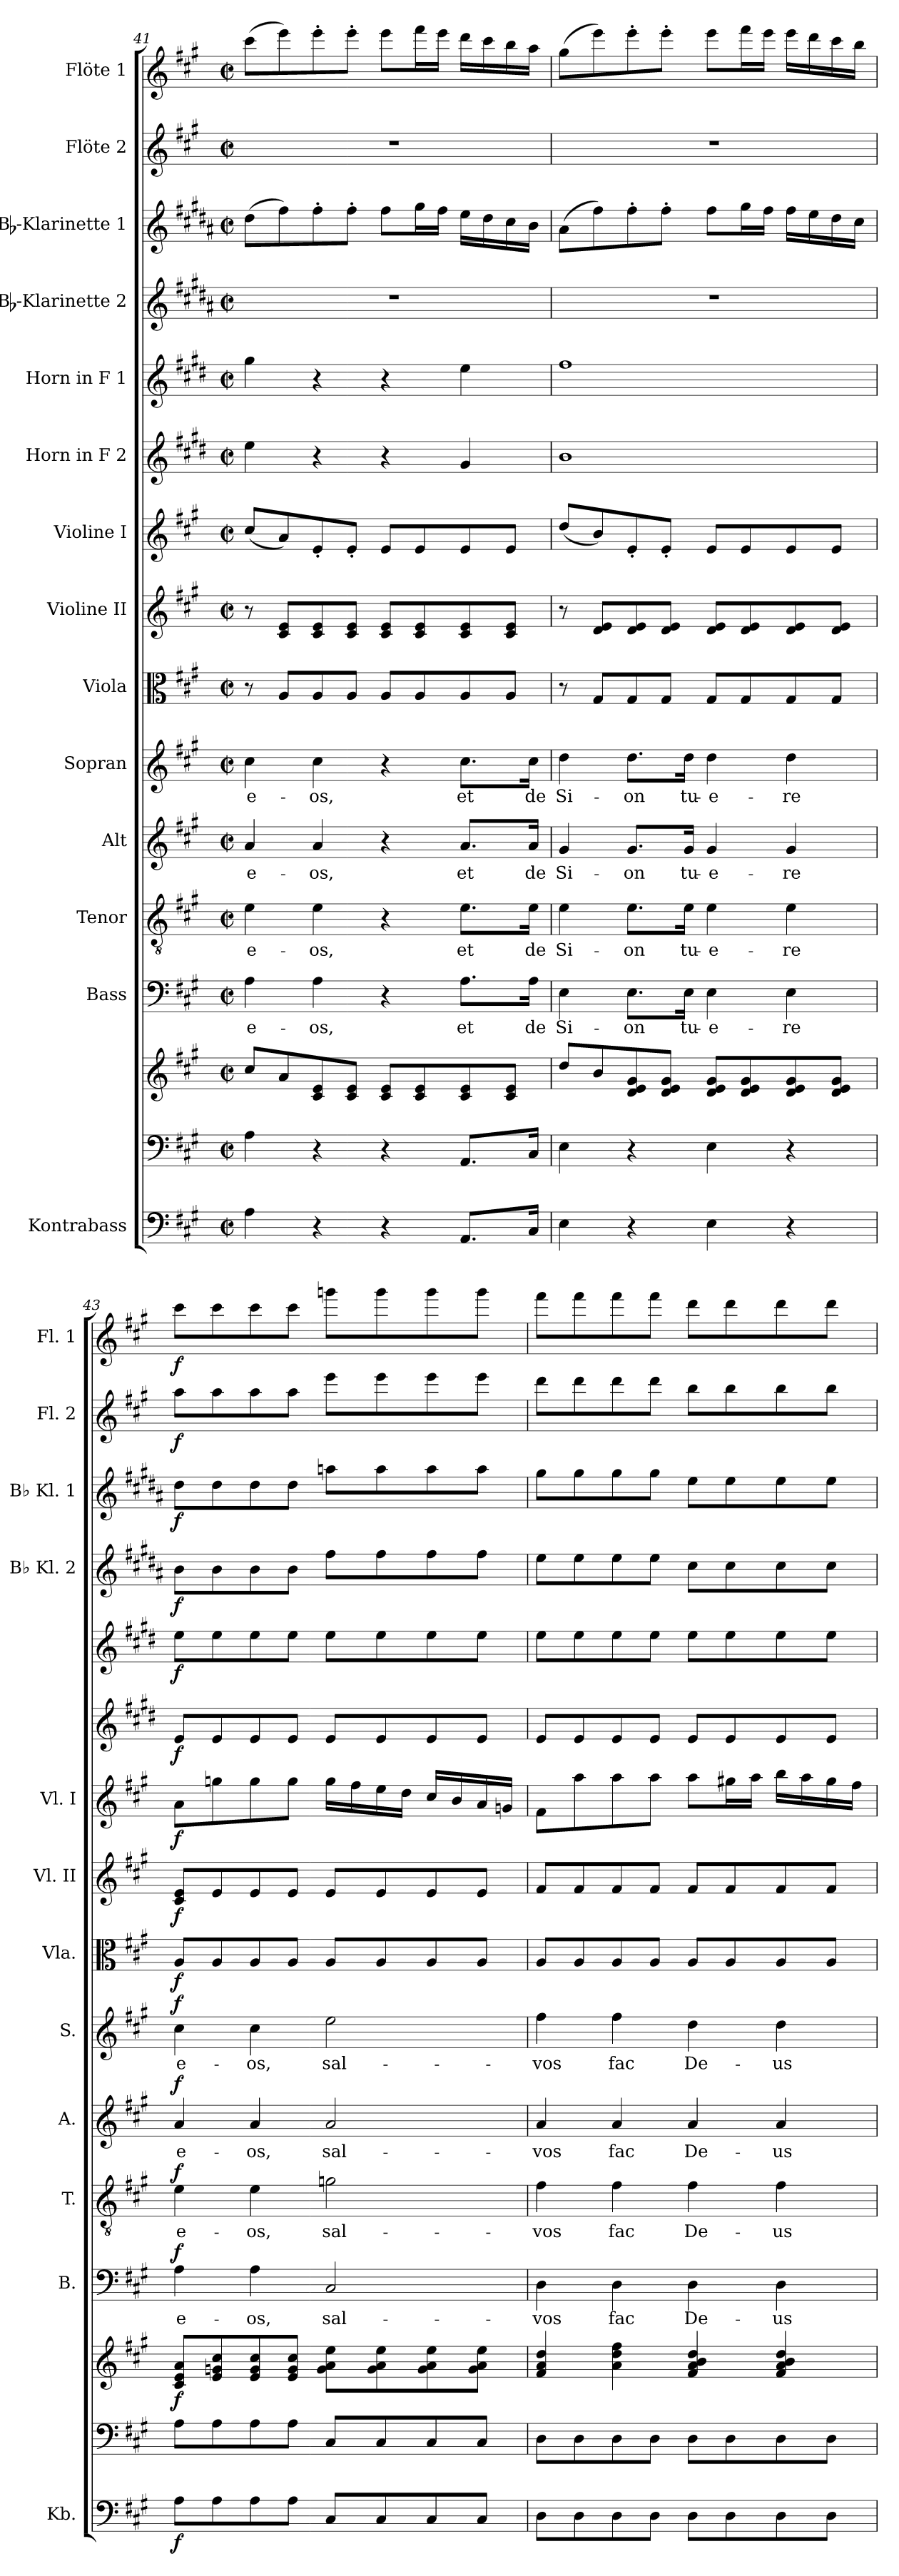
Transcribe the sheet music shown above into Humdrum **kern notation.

**kern	**dynam	**kern	**kern	**dynam	**kern	**text	**dynam	**kern	**text	**dynam	**kern	**text	**dynam	**kern	**text	**dynam	**kern	**dynam	**kern	**dynam	**kern	**dynam	**kern	**dynam	**kern	**dynam	**kern	**dynam	**kern	**dynam	**kern	**dynam	**kern	**dynam
*part15	*part15	*part14	*part14	*part14	*part13	*part13	*part13	*part12	*part12	*part12	*part11	*part11	*part11	*part10	*part10	*part10	*part9	*part9	*part8	*part8	*part7	*part7	*part6	*part6	*part5	*part5	*part4	*part4	*part3	*part3	*part2	*part2	*part1	*part1
*staff16	*staff16	*staff15	*staff14	*staff14/15	*staff13	*staff13	*staff13	*staff12	*staff12	*staff12	*staff11	*staff11	*staff11	*staff10	*staff10	*staff10	*staff9	*staff9	*staff8	*staff8	*staff7	*staff7	*staff6	*staff6	*staff5	*staff5	*staff4	*staff4	*staff3	*staff3	*staff2	*staff2	*staff1	*staff1
*I"Kontrabass	*	*	*	*	*I"Bass	*	*	*I"Tenor	*	*	*I"Alt	*	*	*I"Sopran	*	*	*I"Viola	*	*I"Violine II	*	*I"Violine I	*	*I"Horn in F 2	*	*I"Horn in F 1	*	*I"Bb-Klarinette 2	*	*I"Bb-Klarinette 1	*	*I"Flöte 2	*	*I"Flöte 1	*
*I'Kb.	*	*	*	*	*I'B.	*	*	*I'T.	*	*	*I'A.	*	*	*I'S.	*	*	*I'Vla.	*	*I'Vl. II	*	*I'Vl. I	*	*	*	*	*	*I'Bb Kl. 2	*	*I'Bb Kl. 1	*	*I'Fl. 2	*	*I'Fl. 1	*
*clefF4	*	*clefF4	*clefG2	*	*clefF4	*	*	*clefGv2	*	*	*clefG2	*	*	*clefG2	*	*	*clefC3	*	*clefG2	*	*clefG2	*	*clefG2	*	*clefG2	*	*clefG2	*	*clefG2	*	*clefG2	*	*clefG2	*
*ITrd7c12	*	*	*	*	*	*	*	*	*	*	*	*	*	*	*	*	*	*	*	*	*	*	*ITrd4c7	*	*ITrd4c7	*	*ITrd1c2	*	*ITrd1c2	*	*	*	*	*
*k[f#c#g#]	*	*k[f#c#g#]	*k[f#c#g#]	*	*k[f#c#g#]	*	*	*k[f#c#g#]	*	*	*k[f#c#g#]	*	*	*k[f#c#g#]	*	*	*k[f#c#g#]	*	*k[f#c#g#]	*	*k[f#c#g#]	*	*k[f#c#g#]	*	*k[f#c#g#]	*	*k[f#c#g#]	*	*k[f#c#g#]	*	*k[f#c#g#]	*	*k[f#c#g#]	*
*A:	*	*A:	*A:	*	*A:	*	*	*A:	*	*	*A:	*	*	*A:	*	*	*A:	*	*A:	*	*A:	*	*A:	*	*A:	*	*A:	*	*A:	*	*A:	*	*A:	*
*M2/2	*	*M2/2	*M2/2	*	*M2/2	*	*	*M2/2	*	*	*M2/2	*	*	*M2/2	*	*	*M2/2	*	*M2/2	*	*M2/2	*	*M2/2	*	*M2/2	*	*M2/2	*	*M2/2	*	*M2/2	*	*M2/2	*
*met(c|)	*	*met(c|)	*met(c|)	*	*met(c|)	*	*	*met(c|)	*	*	*met(c|)	*	*	*met(c|)	*	*	*met(c|)	*	*met(c|)	*	*met(c|)	*	*met(c|)	*	*met(c|)	*	*met(c|)	*	*met(c|)	*	*met(c|)	*	*met(c|)	*
=41	=41	=41	=41	=41	=41	=41	=41	=41	=41	=41	=41	=41	=41	=41	=41	=41	=41	=41	=41	=41	=41	=41	=41	=41	=41	=41	=41	=41	=41	=41	=41	=41	=41	=41
!	!	!	!	!	!	!LO:LY:b	!	!	!LO:LY:b	!	!	!LO:LY:b	!	!	!LO:LY:b	!	!	!	!	!	!	!	!	!	!	!	!	!	!	!	!	!	!	!
4AA\	.	4A\	8cc#/L	.	4A\	e-	.	4e\	e-	.	4a/	e-	.	4cc#\	e-	.	8r	.	8r	.	(<8cc#/L	.	4a\	.	4cc#\	.	1r	.	(>8cc#\L	.	1r	.	(>8ccc#\L	.
.	.	.	8a/	.	.	.	.	.	.	.	.	.	.	.	.	.	8A/L	.	8c#/ 8e/L	.	8a/)	.	.	.	.	.	.	.	8ee\)	.	.	.	8eee\)	.
!	!	!	!	!	!	!LO:LY:b	!	!	!LO:LY:b	!	!	!LO:LY:b	!	!	!LO:LY:b	!	!	!	!	!	!	!	!	!	!	!	!	!	!	!	!	!	!	!
4r	.	4r	8c#/ 8e/	.	4A\	-os,	.	4e\	-os,	.	4a/	-os,	.	4cc#\	-os,	.	8A/	.	8c#/ 8e/	.	8e'</	.	4r	.	4r	.	.	.	8ee'>\	.	.	.	8eee'>\	.
.	.	.	8c#/ 8e/J	.	.	.	.	.	.	.	.	.	.	.	.	.	8A/J	.	8c#/ 8e/J	.	8e'</J	.	.	.	.	.	.	.	8ee'>\J	.	.	.	8eee'>\J	.
4r	.	4r	8c#/ 8e/L	.	4r	.	.	4r	.	.	4r	.	.	4r	.	.	8A/L	.	8c#/ 8e/L	.	8e/L	.	4r	.	4r	.	.	.	8ee\L	.	.	.	8eee\L	.
.	.	.	8c#/ 8e/	.	.	.	.	.	.	.	.	.	.	.	.	.	8A/	.	8c#/ 8e/	.	8e/	.	.	.	.	.	.	.	16ff#\L	.	.	.	16fff#\L	.
.	.	.	.	.	.	.	.	.	.	.	.	.	.	.	.	.	.	.	.	.	.	.	.	.	.	.	.	.	16ee\JJ	.	.	.	16eee\JJ	.
!	!	!	!	!	!	!LO:LY:b	!	!	!LO:LY:b	!	!	!LO:LY:b	!	!	!LO:LY:b	!	!	!	!	!	!	!	!	!	!	!	!	!	!	!	!	!	!	!
8.AAA/L	.	8.AA/L	8c#/ 8e/	.	8.A\L	et	.	8.e\L	et	.	8.a/L	et	.	8.cc#\L	et	.	8A/	.	8c#/ 8e/	.	8e/	.	4c#/	.	4a\	.	.	.	16dd\LL	.	.	.	16ddd\LL	.
.	.	.	.	.	.	.	.	.	.	.	.	.	.	.	.	.	.	.	.	.	.	.	.	.	.	.	.	.	16cc#\	.	.	.	16ccc#\	.
.	.	.	8c#/ 8e/J	.	.	.	.	.	.	.	.	.	.	.	.	.	8A/J	.	8c#/ 8e/J	.	8e/J	.	.	.	.	.	.	.	16b\	.	.	.	16bb\	.
!	!	!	!	!	!	!LO:LY:b	!	!	!LO:LY:b	!	!	!LO:LY:b	!	!	!LO:LY:b	!	!	!	!	!	!	!	!	!	!	!	!	!	!	!	!	!	!	!
16CC#/Jk	.	16C#/Jk	.	.	16A\Jk	de	.	16e\Jk	de	.	16a/Jk	de	.	16cc#\Jk	de	.	.	.	.	.	.	.	.	.	.	.	.	.	16a\JJ	.	.	.	16aa\JJ	.
=42	=42	=42	=42	=42	=42	=42	=42	=42	=42	=42	=42	=42	=42	=42	=42	=42	=42	=42	=42	=42	=42	=42	=42	=42	=42	=42	=42	=42	=42	=42	=42	=42	=42	=42
!	!	!	!	!	!	!LO:LY:b	!	!	!LO:LY:b	!	!	!LO:LY:b	!	!	!LO:LY:b	!	!	!	!	!	!	!	!	!	!	!	!	!	!	!	!	!	!	!
4EE\	.	4E\	8dd/L	.	4E\	Si-	.	4e\	Si-	.	4g#/	Si-	.	4dd\	Si-	.	8r	.	8r	.	(<8dd/L	.	1e	.	1b	.	1r	.	(>8g#\L	.	1r	.	(>8gg#\L	.
.	.	.	8b/	.	.	.	.	.	.	.	.	.	.	.	.	.	8G#/L	.	8d/ 8e/L	.	8b/)	.	.	.	.	.	.	.	8ee\)	.	.	.	8eee\)	.
!	!	!	!	!	!	!LO:LY:b	!	!	!LO:LY:b	!	!	!LO:LY:b	!	!	!LO:LY:b	!	!	!	!	!	!	!	!	!	!	!	!	!	!	!	!	!	!	!
4r	.	4r	8d/ 8e/ 8g#/	.	8.E\L	-on	.	8.e\L	-on	.	8.g#/L	-on	.	8.dd\L	-on	.	8G#/	.	8d/ 8e/	.	8e'</	.	.	.	.	.	.	.	8ee'>\	.	.	.	8eee'>\	.
.	.	.	8d/ 8e/ 8g#/J	.	.	.	.	.	.	.	.	.	.	.	.	.	8G#/J	.	8d/ 8e/J	.	8e'</J	.	.	.	.	.	.	.	8ee'>\J	.	.	.	8eee'>\J	.
!	!	!	!	!	!	!LO:LY:b	!	!	!LO:LY:b	!	!	!LO:LY:b	!	!	!LO:LY:b	!	!	!	!	!	!	!	!	!	!	!	!	!	!	!	!	!	!	!
.	.	.	.	.	16E\Jk	tu-	.	16e\Jk	tu-	.	16g#/Jk	tu-	.	16dd\Jk	tu-	.	.	.	.	.	.	.	.	.	.	.	.	.	.	.	.	.	.	.
!	!	!	!	!	!	!LO:LY:b	!	!	!LO:LY:b	!	!	!LO:LY:b	!	!	!LO:LY:b	!	!	!	!	!	!	!	!	!	!	!	!	!	!	!	!	!	!	!
4EE\	.	4E\	8d/ 8e/ 8g#/L	.	4E\	-e-	.	4e\	-e-	.	4g#/	-e-	.	4dd\	-e-	.	8G#/L	.	8d/ 8e/L	.	8e/L	.	.	.	.	.	.	.	8ee\L	.	.	.	8eee\L	.
.	.	.	8d/ 8e/ 8g#/	.	.	.	.	.	.	.	.	.	.	.	.	.	8G#/	.	8d/ 8e/	.	8e/	.	.	.	.	.	.	.	16ff#\L	.	.	.	16fff#\L	.
.	.	.	.	.	.	.	.	.	.	.	.	.	.	.	.	.	.	.	.	.	.	.	.	.	.	.	.	.	16ee\JJ	.	.	.	16eee\JJ	.
!	!	!	!	!	!	!LO:LY:b	!	!	!LO:LY:b	!	!	!LO:LY:b	!	!	!LO:LY:b	!	!	!	!	!	!	!	!	!	!	!	!	!	!	!	!	!	!	!
4r	.	4r	8d/ 8e/ 8g#/	.	4E\	-re	.	4e\	-re	.	4g#/	-re	.	4dd\	-re	.	8G#/	.	8d/ 8e/	.	8e/	.	.	.	.	.	.	.	16ee\LL	.	.	.	16eee\LL	.
.	.	.	.	.	.	.	.	.	.	.	.	.	.	.	.	.	.	.	.	.	.	.	.	.	.	.	.	.	16dd\	.	.	.	16ddd\	.
.	.	.	8d/ 8e/ 8g#/J	.	.	.	.	.	.	.	.	.	.	.	.	.	8G#/J	.	8d/ 8e/J	.	8e/J	.	.	.	.	.	.	.	16cc#\	.	.	.	16ccc#\	.
.	.	.	.	.	.	.	.	.	.	.	.	.	.	.	.	.	.	.	.	.	.	.	.	.	.	.	.	.	16b\JJ	.	.	.	16bb\JJ	.
=43	=43	=43	=43	=43	=43	=43	=43	=43	=43	=43	=43	=43	=43	=43	=43	=43	=43	=43	=43	=43	=43	=43	=43	=43	=43	=43	=43	=43	=43	=43	=43	=43	=43	=43
!	!LO:DY:b	!	!	!LO:DY:b	!	!LO:LY:b	!LO:DY:a	!	!LO:LY:b	!LO:DY:a	!	!LO:LY:b	!LO:DY:a	!	!LO:LY:b	!LO:DY:a	!	!LO:DY:b	!	!LO:DY:b	!	!LO:DY:b	!	!LO:DY:b	!	!LO:DY:b	!	!LO:DY:b	!	!LO:DY:b	!	!LO:DY:b	!	!LO:DY:b
8AA\L	f	8A\L	8c#/ 8e/ 8a/L	f	4A\	e-	f	4e\	e-	f	4a/	e-	f	4cc#\	e-	f	8A/L	f	8c#/ 8e/L	f	8a\L	f	8A/L	f	8a\L	f	8a\L	f	8cc#\L	f	8aa\L	f	8ccc#\L	f
8AA\	.	8A\	8e/ 8gn/ 8cc#/	.	.	.	.	.	.	.	.	.	.	.	.	.	8A/	.	8e/	.	8ggn\	.	8A/	.	8a\	.	8a\	.	8cc#\	.	8aa\	.	8ccc#\	.
!	!	!	!	!	!	!LO:LY:b	!	!	!LO:LY:b	!	!	!LO:LY:b	!	!	!LO:LY:b	!	!	!	!	!	!	!	!	!	!	!	!	!	!	!	!	!	!	!
8AA\	.	8A\	8e/ 8g/ 8cc#/	.	4A\	-os,	.	4e\	-os,	.	4a/	-os,	.	4cc#\	-os,	.	8A/	.	8e/	.	8gg\	.	8A/	.	8a\	.	8a\	.	8cc#\	.	8aa\	.	8ccc#\	.
8AA\J	.	8A\J	8e/ 8g/ 8cc#/J	.	.	.	.	.	.	.	.	.	.	.	.	.	8A/J	.	8e/J	.	8gg\J	.	8A/J	.	8a\J	.	8a\J	.	8cc#\J	.	8aa\J	.	8ccc#\J	.
!	!	!	!	!	!	!LO:LY:b	!	!	!LO:LY:b	!	!	!LO:LY:b	!	!	!LO:LY:b	!	!	!	!	!	!	!	!	!	!	!	!	!	!	!	!	!	!	!
8CC#/L	.	8C#/L	8g\ 8a\ 8ee\L	.	2C#/	sal-	.	2gn\	sal-	.	2a/	sal-	.	2ee\	sal-	.	8A/L	.	8e/L	.	16gg\LL	.	8A/L	.	8a\L	.	8ee\L	.	8ggn\L	.	8eee\L	.	8gggn\L	.
.	.	.	.	.	.	.	.	.	.	.	.	.	.	.	.	.	.	.	.	.	16ff#\	.	.	.	.	.	.	.	.	.	.	.	.	.
8CC#/	.	8C#/	8g\ 8a\ 8ee\	.	.	.	.	.	.	.	.	.	.	.	.	.	8A/	.	8e/	.	16ee\	.	8A/	.	8a\	.	8ee\	.	8gg\	.	8eee\	.	8ggg\	.
.	.	.	.	.	.	.	.	.	.	.	.	.	.	.	.	.	.	.	.	.	16dd\JJ	.	.	.	.	.	.	.	.	.	.	.	.	.
8CC#/	.	8C#/	8g\ 8a\ 8ee\	.	.	.	.	.	.	.	.	.	.	.	.	.	8A/	.	8e/	.	16cc#/LL	.	8A/	.	8a\	.	8ee\	.	8gg\	.	8eee\	.	8ggg\	.
.	.	.	.	.	.	.	.	.	.	.	.	.	.	.	.	.	.	.	.	.	16b/	.	.	.	.	.	.	.	.	.	.	.	.	.
8CC#/J	.	8C#/J	8g\ 8a\ 8ee\J	.	.	.	.	.	.	.	.	.	.	.	.	.	8A/J	.	8e/J	.	16a/	.	8A/J	.	8a\J	.	8ee\J	.	8gg\J	.	8eee\J	.	8ggg\J	.
.	.	.	.	.	.	.	.	.	.	.	.	.	.	.	.	.	.	.	.	.	16gn/JJ	.	.	.	.	.	.	.	.	.	.	.	.	.
!!LO:PB:g=z
=44	=44	=44	=44	=44	=44	=44	=44	=44	=44	=44	=44	=44	=44	=44	=44	=44	=44	=44	=44	=44	=44	=44	=44	=44	=44	=44	=44	=44	=44	=44	=44	=44	=44	=44
!	!	!	!	!	!	!LO:LY:b	!	!	!LO:LY:b	!	!	!LO:LY:b	!	!	!LO:LY:b	!	!	!	!	!	!	!	!	!	!	!	!	!	!	!	!	!	!	!
8DD\L	.	8D\L	4f#/ 4a/ 4dd/	.	4D\	-vos	.	4f#\	-vos	.	4a/	-vos	.	4ff#\	-vos	.	8A/L	.	8f#/L	.	8f#\L	.	8A/L	.	8a\L	.	8dd\L	.	8ff#\L	.	8ddd\L	.	8fff#\L	.
8DD\	.	8D\	.	.	.	.	.	.	.	.	.	.	.	.	.	.	8A/	.	8f#/	.	8aa\	.	8A/	.	8a\	.	8dd\	.	8ff#\	.	8ddd\	.	8fff#\	.
!	!	!	!	!	!	!LO:LY:b	!	!	!LO:LY:b	!	!	!LO:LY:b	!	!	!LO:LY:b	!	!	!	!	!	!	!	!	!	!	!	!	!	!	!	!	!	!	!
8DD\	.	8D\	4a\ 4dd\ 4ff#\	.	4D\	fac	.	4f#\	fac	.	4a/	fac	.	4ff#\	fac	.	8A/	.	8f#/	.	8aa\	.	8A/	.	8a\	.	8dd\	.	8ff#\	.	8ddd\	.	8fff#\	.
8DD\J	.	8D\J	.	.	.	.	.	.	.	.	.	.	.	.	.	.	8A/J	.	8f#/J	.	8aa\J	.	8A/J	.	8a\J	.	8dd\J	.	8ff#\J	.	8ddd\J	.	8fff#\J	.
!	!	!	!	!	!	!LO:LY:b	!	!	!LO:LY:b	!	!	!LO:LY:b	!	!	!LO:LY:b	!	!	!	!	!	!	!	!	!	!	!	!	!	!	!	!	!	!	!
8DD\L	.	8D\L	4f#/ 4a/ 4b/ 4dd/	.	4D\	De-	.	4f#\	De-	.	4a/	De-	.	4dd\	De-	.	8A/L	.	8f#/L	.	8aa\L	.	8A/L	.	8a\L	.	8b\L	.	8dd\L	.	8bb\L	.	8ddd\L	.
8DD\	.	8D\	.	.	.	.	.	.	.	.	.	.	.	.	.	.	8A/	.	8f#/	.	16gg#X\L	.	8A/	.	8a\	.	8b\	.	8dd\	.	8bb\	.	8ddd\	.
.	.	.	.	.	.	.	.	.	.	.	.	.	.	.	.	.	.	.	.	.	16aa\JJ	.	.	.	.	.	.	.	.	.	.	.	.	.
!	!	!	!	!	!	!LO:LY:b	!	!	!LO:LY:b	!	!	!LO:LY:b	!	!	!LO:LY:b	!	!	!	!	!	!	!	!	!	!	!	!	!	!	!	!	!	!	!
8DD\	.	8D\	4f#/ 4a/ 4b/ 4dd/	.	4D\	-us	.	4f#\	-us	.	4a/	-us	.	4dd\	-us	.	8A/	.	8f#/	.	16bb\LL	.	8A/	.	8a\	.	8b\	.	8dd\	.	8bb\	.	8ddd\	.
.	.	.	.	.	.	.	.	.	.	.	.	.	.	.	.	.	.	.	.	.	16aa\	.	.	.	.	.	.	.	.	.	.	.	.	.
8DD\J	.	8D\J	.	.	.	.	.	.	.	.	.	.	.	.	.	.	8A/J	.	8f#/J	.	16gg#\	.	8A/J	.	8a\J	.	8b\J	.	8dd\J	.	8bb\J	.	8ddd\J	.
.	.	.	.	.	.	.	.	.	.	.	.	.	.	.	.	.	.	.	.	.	16ff#\JJ	.	.	.	.	.	.	.	.	.	.	.	.	.
=	=	=	=	=	=	=	=	=	=	=	=	=	=	=	=	=	=	=	=	=	=	=	=	=	=	=	=	=	=	=	=	=	=	=
*-	*-	*-	*-	*-	*-	*-	*-	*-	*-	*-	*-	*-	*-	*-	*-	*-	*-	*-	*-	*-	*-	*-	*-	*-	*-	*-	*-	*-	*-	*-	*-	*-	*-	*-
